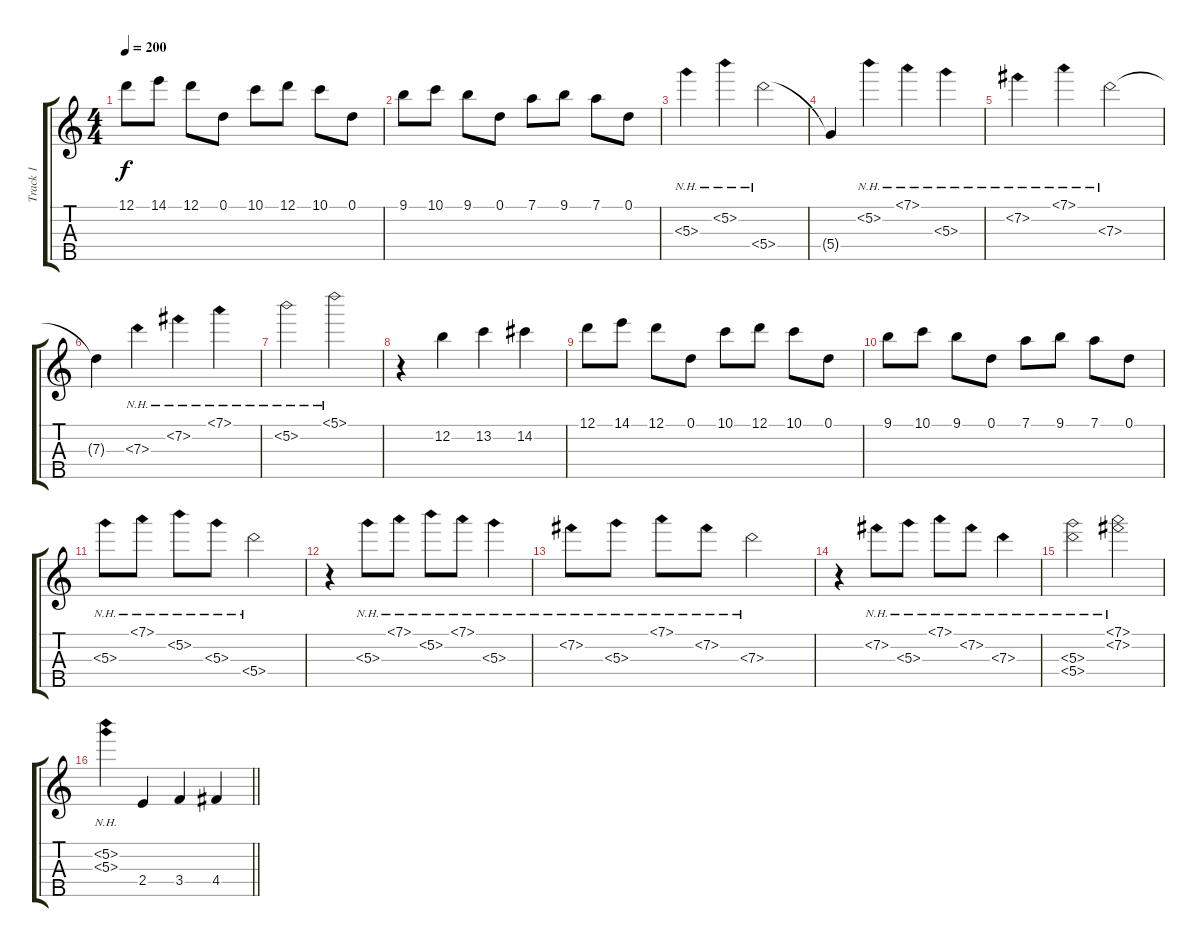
\track ("Track 1" "Track 1") {instrument banjo}
\staff {score tabs}
\tuning (D4 B3 G3 D3 G4) {hide}
\displaytranspose 12
\ts (4 4)
\tempo 200
\clef g2
\ks c
12.1.8{dy f} 14.1.8 12.1.8 0.1.8 10.1.8 12.1.8 10.1.8 0.1.8 |
9.1.8 10.1.8 9.1.8 0.1.8 7.1.8 9.1.8 7.1.8 0.1.8 |
5.3{nh}.4 5.2{nh}.4 5.4{nh}.2 |
5.4{t}.4 5.2{nh}.4 7.1{nh}.4 5.3{nh}.4 |
7.2{nh}.4 7.1{nh}.4 7.3{nh}.2 |
7.3{t}.4 7.3{nh}.4 7.2{nh}.4 7.1{nh}.4 |
5.2{nh}.2 5.1{nh}.2 |
r.4 12.2.4 13.2.4 14.2.4 |
12.1.8 14.1.8 12.1.8 0.1.8 10.1.8 12.1.8 10.1.8 0.1.8 |
9.1.8 10.1.8 9.1.8 0.1.8 7.1.8 9.1.8 7.1.8 0.1.8 |
5.3{nh}.8 7.1{nh}.8 5.2{nh}.8 5.3{nh}.8 5.4{nh}.2 |
r.4 5.3{nh}.8 7.1{nh}.8 5.2{nh}.8 7.1{nh}.8 5.3{nh}.4 |
7.2{nh}.8 5.3{nh}.8 7.1{nh}.8 7.2{nh}.8 7.3{nh}.2 |
r.4 7.2{nh}.8 5.3{nh}.8 7.1{nh}.8 7.2{nh}.8 7.3{nh}.4 |
(5.3{nh} 5.4{nh}).2 (7.1{nh} 7.2{nh}).2 |
\barLineRight lightlight
(5.2{nh} 5.3{nh}).4 2.4.4 3.4.4 4.4.4
